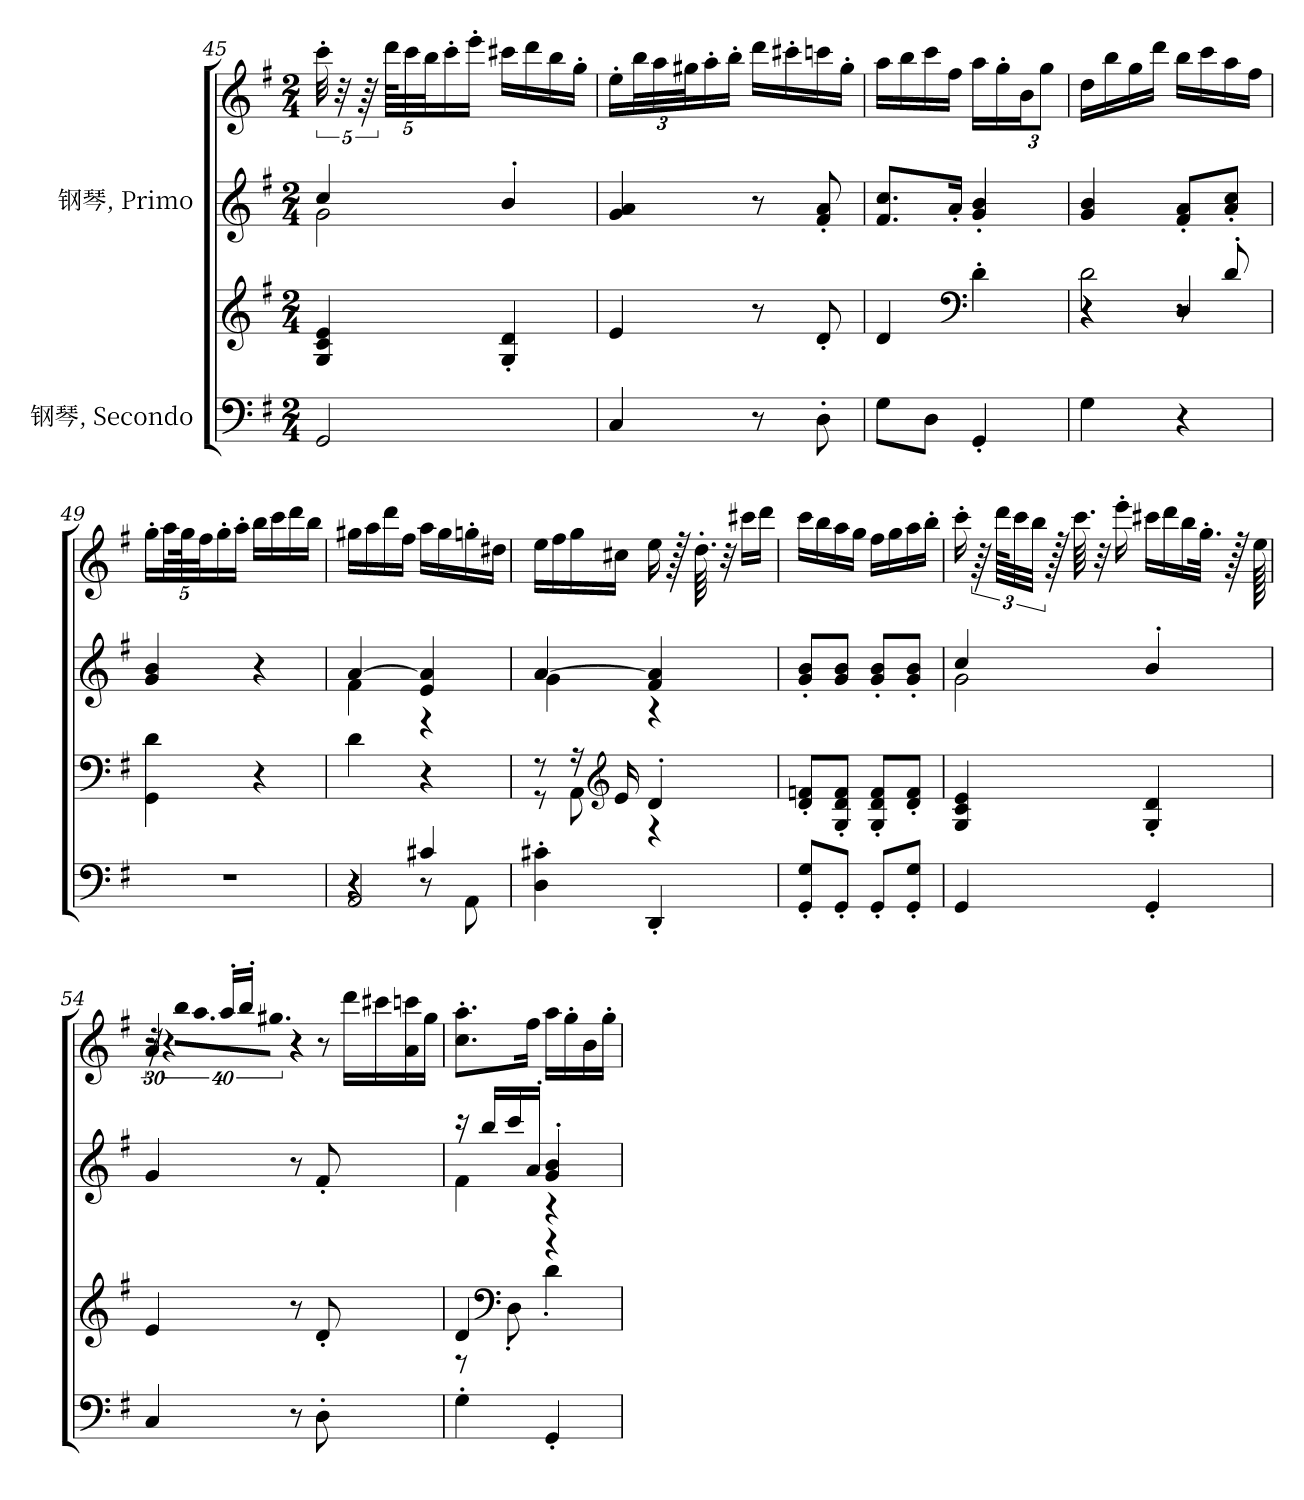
**kern	**kern	**kern	**kern
*part2	*part2	*part1	*part1
*staff4	*staff3	*staff2	*staff1
*I"钢琴, Secondo	*	*I"钢琴, Primo	*
*clefF4	*clefG2	*clefG2	*clefG2
*k[f#]	*k[f#]	*k[f#]	*k[f#]
*M2/4	*M2/4	*M2/4	*M2/4
=45	=45	=45	=45
*	*	*^	*
2GG/	4G/ 4c/ 4e/	4cc/	2g\	40ccc'\
.	.	.	.	40r
.	.	.	.	80r
.	.	.	.	80ddd\KLLL
.	.	.	.	40ccc\
.	.	.	.	40bb\J
.	.	.	.	16ccc'\
.	.	.	.	16eee'\JJ
.	4G/' 4d/'	4b'/	.	16ccc#X\LL
.	.	.	.	16ddd\
.	.	.	.	16bb\
.	.	.	.	16gg'\JJ
*	*	*v	*v	*
=46	=46	=46	=46
4C/	4e/	4g/ 4a/	16ee'\LL
*	*	*	*Xbrackettup
.	.	.	48bb\L
.	.	.	48aa\
.	.	.	48gg#X\J
.	.	.	16aa'\
.	.	.	16bb'\JJ
8r	8r	8r	16ddd\LL
.	.	.	16ccc#X'\
8D'\	8d'/	8f#/' 8a/'	16cccn\
.	.	.	16gg#'\JJ
!!LO:PB:g=z
=47	=47	=47	=47
8G\L	4d/	8.f#/ 8.cc/L	16aa\LL
.	.	.	16bb\
8D\J	.	.	16ccc\
.	.	16a'/Jk	16ff#\JJ
*	*clefF4	*	*
*	*	*	*MM63
4GG'/	4d'\	4g/' 4b/'	16aa\LL
.	.	.	16gg'\
.	.	.	24b\J
.	.	.	12gg\J
=48	=48	=48	=48
*	*^	*	*
*	*	*^	*	*
4G\	4r	2d\	4r	4g/ 4b/	16dd\LL
.	.	.	.	.	16bb\
.	.	.	.	.	16gg\
.	.	.	.	.	16ddd\JJ
4r	8r	.	4D/	8f#/' 8a/'L	16bb\LL
.	.	.	.	.	16ccc\
.	8d'/	.	.	8a/' 8cc/'J	16aa\
.	.	.	.	.	16ff#\JJ
*	*v	*v	*v	*	*
=49	=49	=49	=49
2r	4GG\ 4d\	4g/ 4b/	16gg'\LL
.	.	.	40aa\L
.	.	.	80gg\K
.	.	.	40ff#\J
.	.	.	16gg'\
.	.	.	16aa'\JJ
.	4r	4r	16bb\LL
.	.	.	16ccc\
.	.	.	16ddd\
.	.	.	16bb\JJ
=50	=50	=50	=50
*^	*	*^	*
*	*^	*	*	*	*
4r	4r	2AA/	4d\	[4a/	4f#\	16gg#X\LL
.	.	.	.	.	.	16aa\
.	.	.	.	.	.	16ddd\
.	.	.	.	.	.	16ff#\JJ
4c#X/	8r	.	4r	4e/ 4a/]	4r	16aa\LL
.	.	.	.	.	.	16gg#\
.	8AA\	.	.	.	.	16ggn'\
.	.	.	.	.	.	16dd#X\JJ
*v	*v	*v	*	*	*	*
!!LO:LB:g=z
=51	=51	=51	=51	=51
*	*^	*	*	*
4D\' 4c#X\'	8r	8r	[4a/	4g\	16ee\LL
.	.	.	.	.	16ff#\
.	16r	8AA\	.	.	16gg\
*	*clefG2	*	*	*	*
.	16e/	.	.	.	16cc#X\JJ
4DD'/	4d'/	4r	4f#/ 4a/]	4r	16ee\
.	.	.	.	.	128r
.	.	.	.	.	64.dd'\
.	.	.	.	.	32r
.	.	.	.	.	16ccc#X\LL
.	.	.	.	.	16ddd\JJ
*	*v	*v	*	*	*
*	*	*v	*v	*
=52	=52	=52	=52
8GG/' 8G/'L	8d/' 8fn/'L	8g/' 8b/'L	16ccc\LL
.	.	.	16bb\
8GG'/J	8G/' 8d/' 8f/'J	8g/ 8b/J	16aa\
.	.	.	16gg\JJ
8GG'/L	8G/' 8d/' 8f/'L	8g/' 8b/'L	16ff#\LL
.	.	.	16gg\
8GG/' 8G/'J	8d/' 8f/'J	8g/' 8b/'J	16aa\
.	.	.	16bb'\JJ
!!LO:LB:g=z
=53	=53	=53	=53
*	*	*^	*
4GG/	4G/ 4c/ 4e/	4cc/	2g\	16ccc'\
*	*	*	*	*brackettup
.	.	.	.	96r
.	.	.	.	96ddd\KLLL
.	.	.	.	48ccc\
.	.	.	.	48bb\JJJ
.	.	.	.	128r
.	.	.	.	64.ccc\
.	.	.	.	32r
.	.	.	.	16eee'\
4GG'/	4G/' 4d/'	4b'/	.	16ccc#X\LL
.	.	.	.	16ddd\
.	.	.	.	16bb\
.	.	.	.	32.gg'\JJk
.	.	.	.	128r
.	.	.	.	128ee\
*	*	*v	*v	*
=54	=54	=54	=54
*	*	*	*^
!	!	!	!	!LO:N:vis=64
*	*	*	*	*^
4C/	4e/	4g/	8r	960%17r	4a/
!	!	!	!	!LO:N:vis=32	!
.	.	.	.	640%23r	.
!	!	!	!	!LO:N:vis=32	!
.	.	.	.	640%23bb\LLL	.
!	!	!	!	!LO:N:vis=256.	!
.	.	.	.	1920%17aa\KL	.
!	!	!	!	!LO:N:vis=32.	!
.	.	.	.	640%17gg#X\JJJJ	.
.	.	.	16aa'/LL	8r	.
.	.	.	16bb'/JJ	.	.
8r	8r	8r	4r	16ddd\LL	4r
.	.	.	.	16ccc#X\	.
8D'\	8d'/	8f#'/	.	16a\ 16cccn\	.
.	.	.	.	16gg#\JJ	.
*	*	*	*v	*v	*v
!!LO:PB:g=z
=55	=55	=55	=55
*	*^	*^	*
4G'\	4d/	8r	16r	4f#\	8.cc\' 8.aa\'L
.	.	.	16bb/LL	.	.
*	*clefF4	*	*	*	*
.	.	8D'\	16ccc/	.	.
.	.	.	16a'/JJ	.	16ff#\Jk
4GG'/	4r	4d'\	4g/' 4b/'	4r	16aa\LL
.	.	.	.	.	16gg'\
.	.	.	.	.	16b\
.	.	.	.	.	16gg'\JJ
*	*v	*v	*	*	*
*	*	*v	*v	*
=	=	=	=
*-	*-	*-	*-
